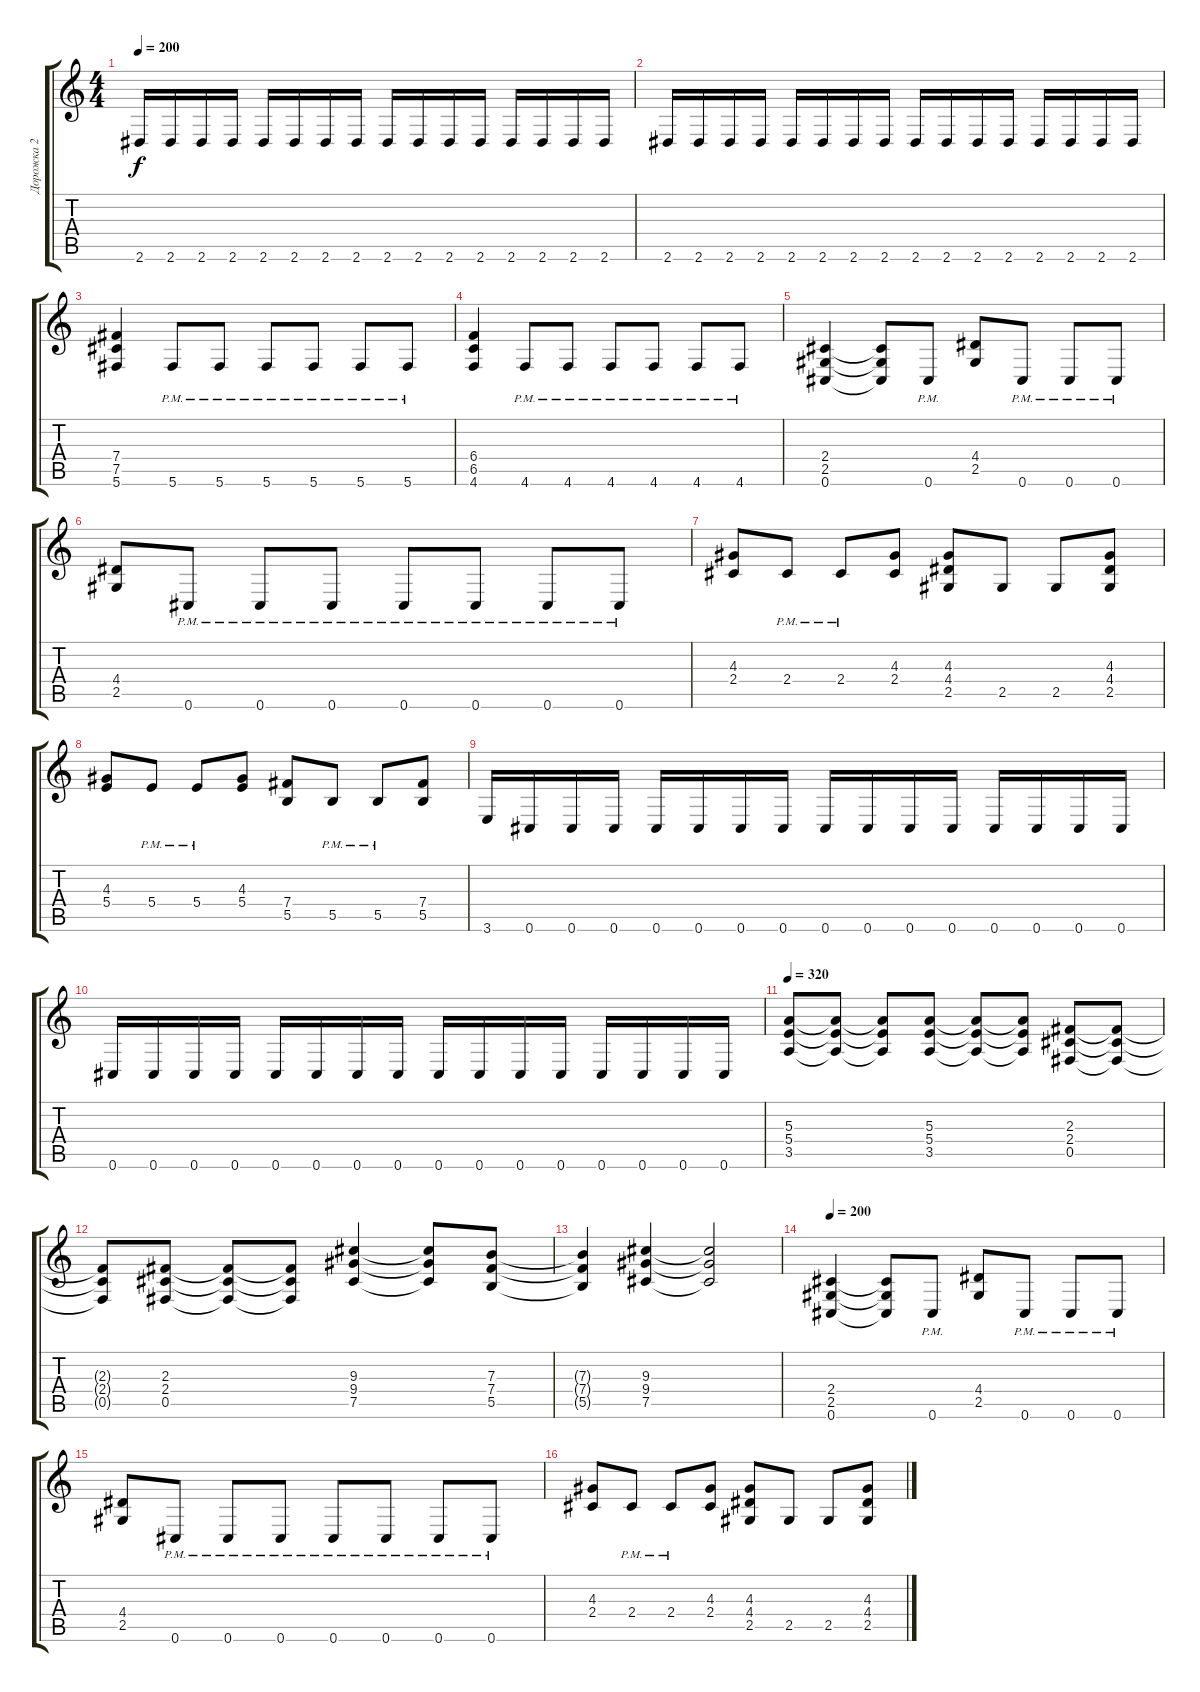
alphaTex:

\track ("Дорожка 2" "Дорожка 2") {instrument overdrivenguitar}
\staff {score tabs}
\tuning (Db4 Ab3 E3 B2 Gb2 Db2) {hide}
\ts (4 4)
\tempo 200
\clef g2
\ks c
2.6.16{dy f} 2.6.16 2.6.16 2.6.16 2.6.16 2.6.16 2.6.16 2.6.16 2.6.16 2.6.16 2.6.16 2.6.16 2.6.16 2.6.16 2.6.16 2.6.16 |
2.6.16 2.6.16 2.6.16 2.6.16 2.6.16 2.6.16 2.6.16 2.6.16 2.6.16 2.6.16 2.6.16 2.6.16 2.6.16 2.6.16 2.6.16 2.6.16 |
(7.4 7.5 5.6).4 5.6{pm}.8 5.6{pm}.8 5.6{pm}.8 5.6{pm}.8 5.6{pm}.8 5.6{pm}.8 |
(6.4 6.5 4.6).4 4.6{pm}.8 4.6{pm}.8 4.6{pm}.8 4.6{pm}.8 4.6{pm}.8 4.6{pm}.8 |
(2.4 2.5 0.6).4 (2.4{t} 2.5{t} 0.6{t}).8 0.6{pm}.8 (4.4 2.5).8 0.6{pm}.8 0.6{pm}.8 0.6{pm}.8 |
(4.4 2.5).8 0.6{pm}.8 0.6{pm}.8 0.6{pm}.8 0.6{pm}.8 0.6{pm}.8 0.6{pm}.8 0.6{pm}.8 |
(4.3 2.4).8 2.4{pm}.8 2.4{pm}.8 (4.3 2.4).8 (4.3 4.4 2.5).8 2.5.8 2.5.8 (4.3 4.4 2.5).8 |
(4.3 5.4).8 5.4{pm}.8 5.4{pm}.8 (4.3 5.4).8 (7.4 5.5).8 5.5{pm}.8 5.5{pm}.8 (7.4 5.5).8 |
3.6.16 0.6.16 0.6.16 0.6.16 0.6.16 0.6.16 0.6.16 0.6.16 0.6.16 0.6.16 0.6.16 0.6.16 0.6.16 0.6.16 0.6.16 0.6.16 |
0.6.16 0.6.16 0.6.16 0.6.16 0.6.16 0.6.16 0.6.16 0.6.16 0.6.16 0.6.16 0.6.16 0.6.16 0.6.16 0.6.16 0.6.16 0.6.16 |
\tempo 330
\tempo 320
(5.3 5.4 3.5).8 (5.3{t} 5.4{t} 3.5{t}).8 (5.3{t} 5.4{t} 3.5{t}).8 (5.3 5.4 3.5).8 (5.3{t} 5.4{t} 3.5{t}).8 (5.3{t} 5.4{t} 3.5{t}).8 (2.3 2.4 0.5).8 (2.3{t} 2.4{t} 0.5{t}).8 |
(2.3{t} 2.4{t} 0.5{t}).8 (2.3 2.4 0.5).8 (2.3{t} 2.4{t} 0.5{t}).8 (2.3{t} 2.4{t} 0.5{t}).8 (9.3 9.4 7.5).4 (9.3{t} 9.4{t} 7.5{t}).8 (7.3 7.4 5.5).8 |
(7.3{t} 7.4{t} 5.5{t}).4 (9.3 9.4 7.5).4 (9.3{t} 9.4{t} 7.5{t}).2 |
\tempo 200
(2.4 2.5 0.6).4 (2.4{t} 2.5{t} 0.6{t}).8 0.6{pm}.8 (4.4 2.5).8 0.6{pm}.8 0.6{pm}.8 0.6{pm}.8 |
(4.4 2.5).8 0.6{pm}.8 0.6{pm}.8 0.6{pm}.8 0.6{pm}.8 0.6{pm}.8 0.6{pm}.8 0.6{pm}.8 |
(4.3 2.4).8 2.4{pm}.8 2.4{pm}.8 (4.3 2.4).8 (4.3 4.4 2.5).8 2.5.8 2.5.8 (4.3 4.4 2.5).8
